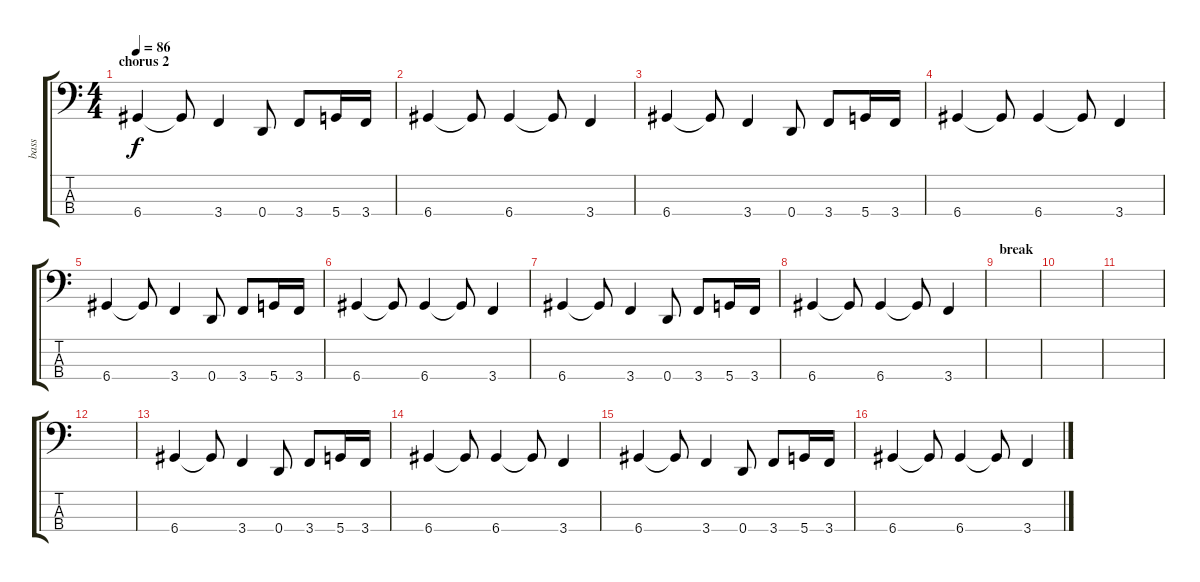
\track ("bass" "bass") {instrument acousticbass}
\staff {score tabs}
\tuning (G2 D2 A1 D1) {hide}
\ts (4 4)
\section ("" "chorus 2")
\tempo 86
\clef f4
\ks c
6.4.4{dy f} 6.4{t}.8 3.4.4 0.4.8 3.4.8 5.4.16 3.4.16 |
6.4.4 6.4{t}.8 6.4.4 6.4{t}.8 3.4.4 |
6.4.4 6.4{t}.8 3.4.4 0.4.8 3.4.8 5.4.16 3.4.16 |
6.4.4 6.4{t}.8 6.4.4 6.4{t}.8 3.4.4 |
6.4.4 6.4{t}.8 3.4.4 0.4.8 3.4.8 5.4.16 3.4.16 |
6.4.4 6.4{t}.8 6.4.4 6.4{t}.8 3.4.4 |
6.4.4 6.4{t}.8 3.4.4 0.4.8 3.4.8 5.4.16 3.4.16 |
6.4.4 6.4{t}.8 6.4.4 6.4{t}.8 3.4.4 |
\section ("" "break")
|
|
|
|
6.4.4 6.4{t}.8 3.4.4 0.4.8 3.4.8 5.4.16 3.4.16 |
6.4.4 6.4{t}.8 6.4.4 6.4{t}.8 3.4.4 |
6.4.4 6.4{t}.8 3.4.4 0.4.8 3.4.8 5.4.16 3.4.16 |
6.4.4 6.4{t}.8 6.4.4 6.4{t}.8 3.4.4
